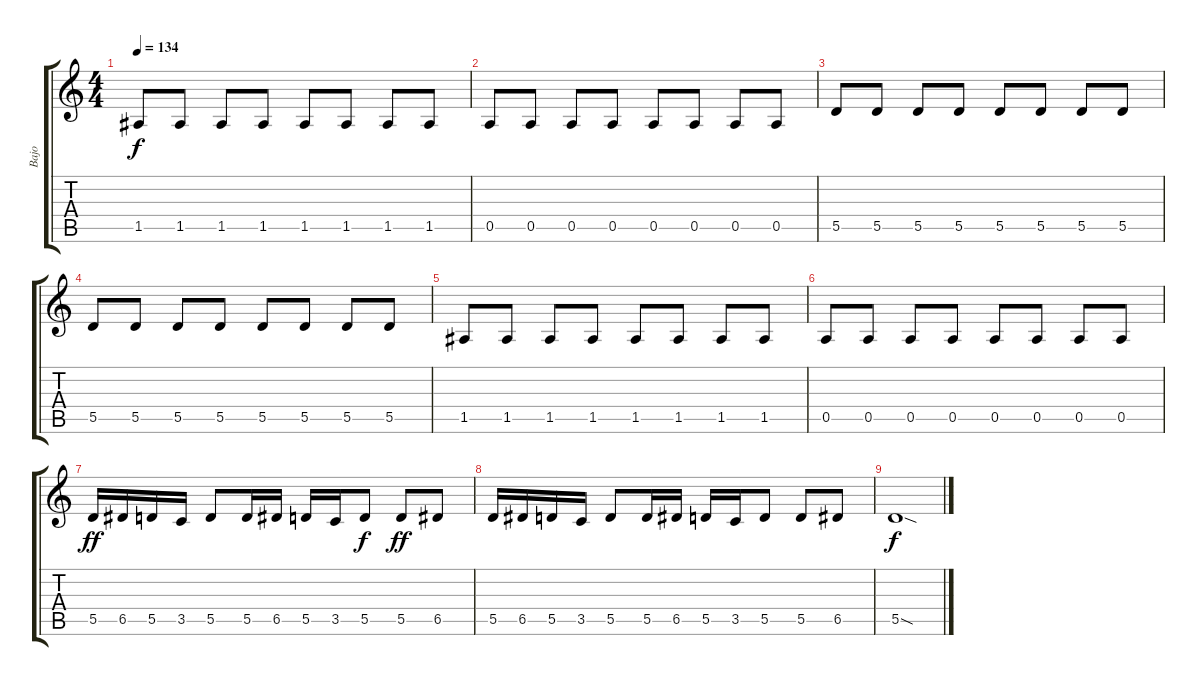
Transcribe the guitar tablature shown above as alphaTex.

\track ("Bajo" "Bajo") {instrument electricbassfinger}
\staff {score tabs}
\tuning (E4 B3 G3 D3 A2 E2) {hide}
\ts (4 4)
\tempo 134
\clef g2
\ks c
1.5.8{dy f} 1.5.8 1.5.8 1.5.8 1.5.8 1.5.8 1.5.8 1.5.8 |
0.5.8 0.5.8 0.5.8 0.5.8 0.5.8 0.5.8 0.5.8 0.5.8 |
5.5.8 5.5.8 5.5.8 5.5.8 5.5.8 5.5.8 5.5.8 5.5.8 |
5.5.8 5.5.8 5.5.8 5.5.8 5.5.8 5.5.8 5.5.8 5.5.8 |
1.5.8 1.5.8 1.5.8 1.5.8 1.5.8 1.5.8 1.5.8 1.5.8 |
0.5.8 0.5.8 0.5.8 0.5.8 0.5.8 0.5.8 0.5.8 0.5.8 |
5.5.16{dy ff} 6.5.16 5.5.16 3.5.16 5.5.8 5.5.16 6.5.16 5.5.16 3.5.16 5.5.8{dy f} 5.5.8{dy ff} 6.5.8 |
5.5.16 6.5.16 5.5.16 3.5.16 5.5.8 5.5.16 6.5.16 5.5.16 3.5.16 5.5.8 5.5.8 6.5.8 |
5.5{sod}.1{dy f}
